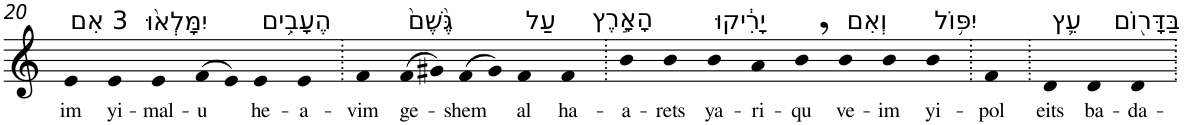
**kern	**text
*part1	*part1
*staff1	*staff1
*I"Piano	*
*I'Pno	*
!!LO:PB:g=z
*clefG2	*
*k[]	*
=20	=20
!LO:TX:a:t=3 אִם	!
!	!LO:LY:b
4e	im
!LO:TX:a:t=יִמָּלְא֨וּ	!
!	!LO:LY:b
4e	yi-
!	!LO:LY:b
4e	-mal-
!	!LO:LY:b
(>8f	-u
8e)	.
!LO:TX:a:t=הֶעָבִ֥ים	!
!	!LO:LY:b
4e	he-
!	!LO:LY:b
4e	-a-
=21.	=21.
!	!LO:LY:b
4f	-vim
!LO:TX:a:t=גֶּ֙שֶׁם֙	!
!	!LO:LY:b
(>8f	ge-
8g#X)	.
!	!LO:LY:b
(>8f	-shem
8g#)	.
!LO:TX:a:t=עַל	!
!	!LO:LY:b
4f	al
!LO:TX:a:t=הָאָ֣רֶץ	!
!	!LO:LY:b
4f	ha-
=22.	=22.
!	!LO:LY:b
4b	-a-
!	!LO:LY:b
4b	-rets
!LO:TX:a:t=יָרִ֔יקוּ	!
!	!LO:LY:b
4b	ya-
!	!LO:LY:b
4a	-ri-
!	!LO:LY:b
4b,	-qu
!LO:TX:a:t=וְאִם	!
!	!LO:LY:b
4b	ve-
!	!LO:LY:b
4b	-im
!LO:TX:a:t=יִפּ֥וֹל	!
!	!LO:LY:b
4b	yi-
=23.	=23.
!	!LO:LY:b
4f	-pol
=24.	=24.
!LO:TX:a:t=עֵ֛ץ	!
!	!LO:LY:b
4d	eits
!LO:TX:a:t=בַּדָּר֖וֹם	!
!	!LO:LY:b
4d	ba-
!	!LO:LY:b
4d	-da-
=.	=.
*-	*-
